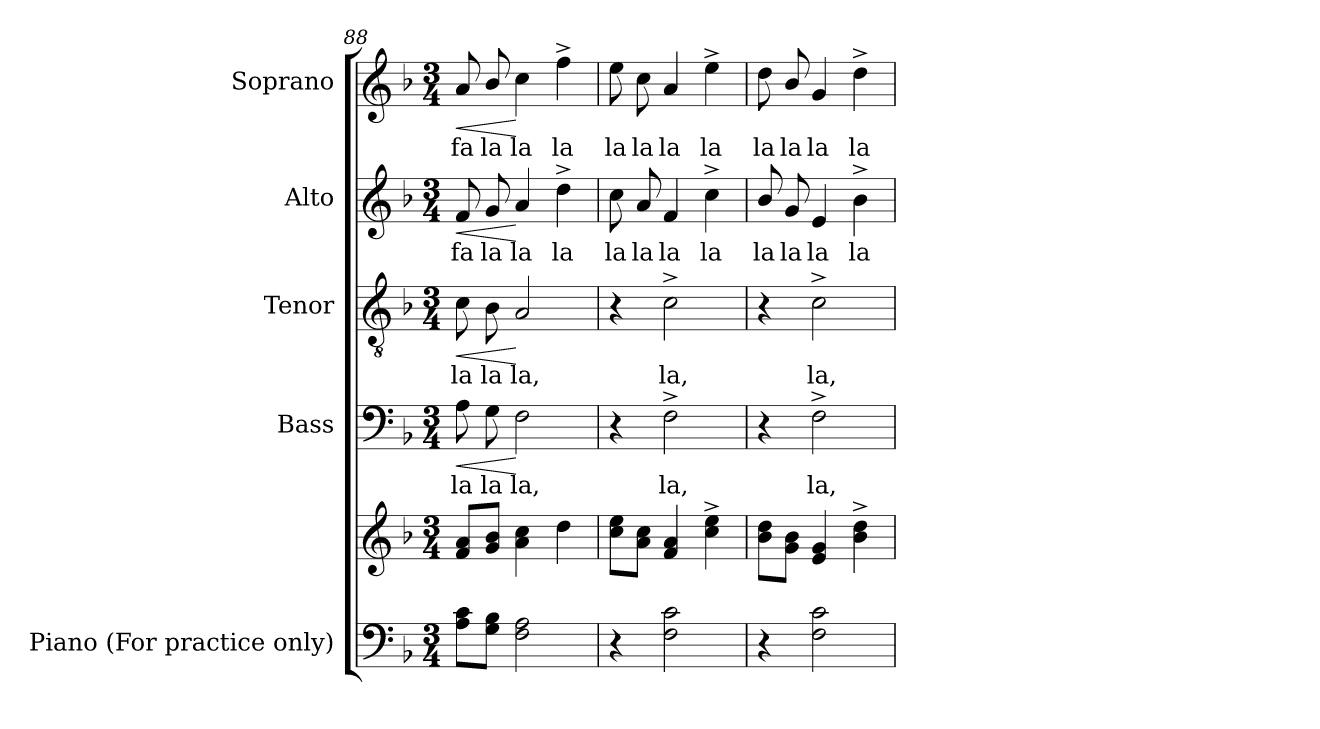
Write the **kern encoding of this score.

**kern	**kern	**kern	**text	**dynam	**kern	**text	**dynam	**kern	**text	**dynam	**kern	**text	**dynam
*part5	*part5	*part4	*part4	*part4	*part3	*part3	*part3	*part2	*part2	*part2	*part1	*part1	*part1
*staff6	*staff5	*staff4	*staff4	*staff4	*staff3	*staff3	*staff3	*staff2	*staff2	*staff2	*staff1	*staff1	*staff1
*I"Piano (For practice only)	*	*I"Bass	*	*	*I"Tenor	*	*	*I"Alto	*	*	*I"Soprano	*	*
*I'Pno.	*	*I'B.	*	*	*I'T.	*	*	*I'A.	*	*	*I'S.	*	*
*clefF4	*clefG2	*clefF4	*	*	*clefGv2	*	*	*clefG2	*	*	*clefG2	*	*
*	*	*	*	*	*ITrd7c12	*	*	*	*	*	*	*	*
*k[b-]	*k[b-]	*k[b-]	*	*	*k[b-]	*	*	*k[b-]	*	*	*k[b-]	*	*
*F:	*F:	*F:	*	*	*F:	*	*	*F:	*	*	*F:	*	*
*M3/4	*M3/4	*M3/4	*	*	*M3/4	*	*	*M3/4	*	*	*M3/4	*	*
=88	=88	=88	=88	=88	=88	=88	=88	=88	=88	=88	=88	=88	=88
!	!	!	!LO:LY:b:color=#000000	!LO:HP:b	!	!	!	!	!	!	!	!	!
!	!	!	!	!	!	!LO:LY:b:color=#000000	!LO:HP:b	!	!	!	!	!	!
!	!	!	!	!	!	!	!	!	!LO:LY:b:color=#000000	!LO:HP:b	!	!	!
!	!	!	!	!	!	!	!	!	!	!	!	!LO:LY:b:color=#000000	!LO:HP:b
8Ai\ 8ciL	8fi/ 8aiL	8Ai\	la	<	8Ci\	la	<	8fi/	fa	<	8ai/	fa	<
!	!	!	!LO:LY:b:color=#000000	!	!	!	!	!	!	!	!	!	!
!	!	!	!	!	!	!LO:LY:b:color=#000000	!	!	!	!	!	!	!
!	!	!	!	!	!	!	!	!	!LO:LY:b:color=#000000	!	!	!	!
!	!	!	!	!	!	!	!	!	!	!	!	!LO:LY:b:color=#000000	!
8Gi\ 8B-iJ	8gi/ 8b-iJ	8Gi\	la	.	8BB-i\	la	.	8gi/	la	.	8b-i/	la	.
!	!	!	!LO:LY:b:color=#000000	!	!	!	!	!	!	!	!	!	!
!	!	!	!	!	!	!LO:LY:b:color=#000000	!	!	!	!	!	!	!
!	!	!	!	!	!	!	!	!	!LO:LY:b:color=#000000	!	!	!	!
!	!	!	!	!	!	!	!	!	!	!	!	!LO:LY:b:color=#000000	!
2Fi\ 2Ai	4ai\ 4cci	2Fi\	la,	[	2AAi/	la,	[	4ai/	la	[	4cci\	la	[
!	!	!	!	!	!	!	!	!	!LO:LY:b:color=#000000	!	!	!	!
!	!	!	!	!	!	!	!	!	!	!	!	!LO:LY:b:color=#000000	!
.	4ddi\	.	.	.	.	.	.	4dd^i\	la	.	4ff^i\	la	.
=89	=89	=89	=89	=89	=89	=89	=89	=89	=89	=89	=89	=89	=89
*^	*	*	*	*	*	*	*	*	*	*	*	*	*
!	!	!	!	!	!	!	!	!	!	!LO:LY:b:color=#000000	!	!	!	!
!	!	!	!	!	!	!	!	!	!	!	!	!	!LO:LY:b:color=#000000	!
4ryy	4r	8cci\ 8eeiL	4r	.	.	4r	.	.	8cci\	la	.	8eei\	la	.
!	!	!	!	!	!	!	!	!	!	!LO:LY:b:color=#000000	!	!	!	!
!	!	!	!	!	!	!	!	!	!	!	!	!	!LO:LY:b:color=#000000	!
.	.	8ai\ 8cciJ	.	.	.	.	.	.	8ai/	la	.	8cci\	la	.
!	!	!	!	!LO:LY:b:color=#000000	!	!	!	!	!	!	!	!	!	!
!	!	!	!	!	!	!	!LO:LY:b:color=#000000	!	!	!	!	!	!	!
!	!	!	!	!	!	!	!	!	!	!LO:LY:b:color=#000000	!	!	!	!
!	!	!	!	!	!	!	!	!	!	!	!	!	!LO:LY:b:color=#000000	!
2Fi\ 2ci	2ryy	4fi/ 4ai	2F^i\	la,	.	2C^i\	la,	.	4fi/	la	.	4ai/	la	.
!	!	!	!	!	!	!	!	!	!	!LO:LY:b:color=#000000	!	!	!	!
!	!	!	!	!	!	!	!	!	!	!	!	!	!LO:LY:b:color=#000000	!
.	.	4cci\^ 4eei^	.	.	.	.	.	.	4cc^i\	la	.	4ee^i\	la	.
=90	=90	=90	=90	=90	=90	=90	=90	=90	=90	=90	=90	=90	=90	=90
!	!	!	!	!	!	!	!	!	!	!LO:LY:b:color=#000000	!	!	!	!
!	!	!	!	!	!	!	!	!	!	!	!	!	!LO:LY:b:color=#000000	!
4ryy	4r	8b-i\ 8ddiL	4r	.	.	4r	.	.	8b-i/	la	.	8ddi\	la	.
!	!	!	!	!	!	!	!	!	!	!LO:LY:b:color=#000000	!	!	!	!
!	!	!	!	!	!	!	!	!	!	!	!	!	!LO:LY:b:color=#000000	!
.	.	8gi\ 8b-iJ	.	.	.	.	.	.	8gi/	la	.	8b-i/	la	.
!	!	!	!	!LO:LY:b:color=#000000	!	!	!	!	!	!	!	!	!	!
!	!	!	!	!	!	!	!LO:LY:b:color=#000000	!	!	!	!	!	!	!
!	!	!	!	!	!	!	!	!	!	!LO:LY:b:color=#000000	!	!	!	!
!	!	!	!	!	!	!	!	!	!	!	!	!	!LO:LY:b:color=#000000	!
2Fi\ 2ci	2ryy	4ei/ 4gi	2F^i\	la,	.	2C^i\	la,	.	4ei/	la	.	4gi/	la	.
!	!	!	!	!	!	!	!	!	!	!LO:LY:b:color=#000000	!	!	!	!
!	!	!	!	!	!	!	!	!	!	!	!	!	!LO:LY:b:color=#000000	!
.	.	4b-i\^ 4ddi^	.	.	.	.	.	.	4b-^i\	la	.	4dd^i\	la	.
*v	*v	*	*	*	*	*	*	*	*	*	*	*	*	*
=	=	=	=	=	=	=	=	=	=	=	=	=	=
*-	*-	*-	*-	*-	*-	*-	*-	*-	*-	*-	*-	*-	*-
